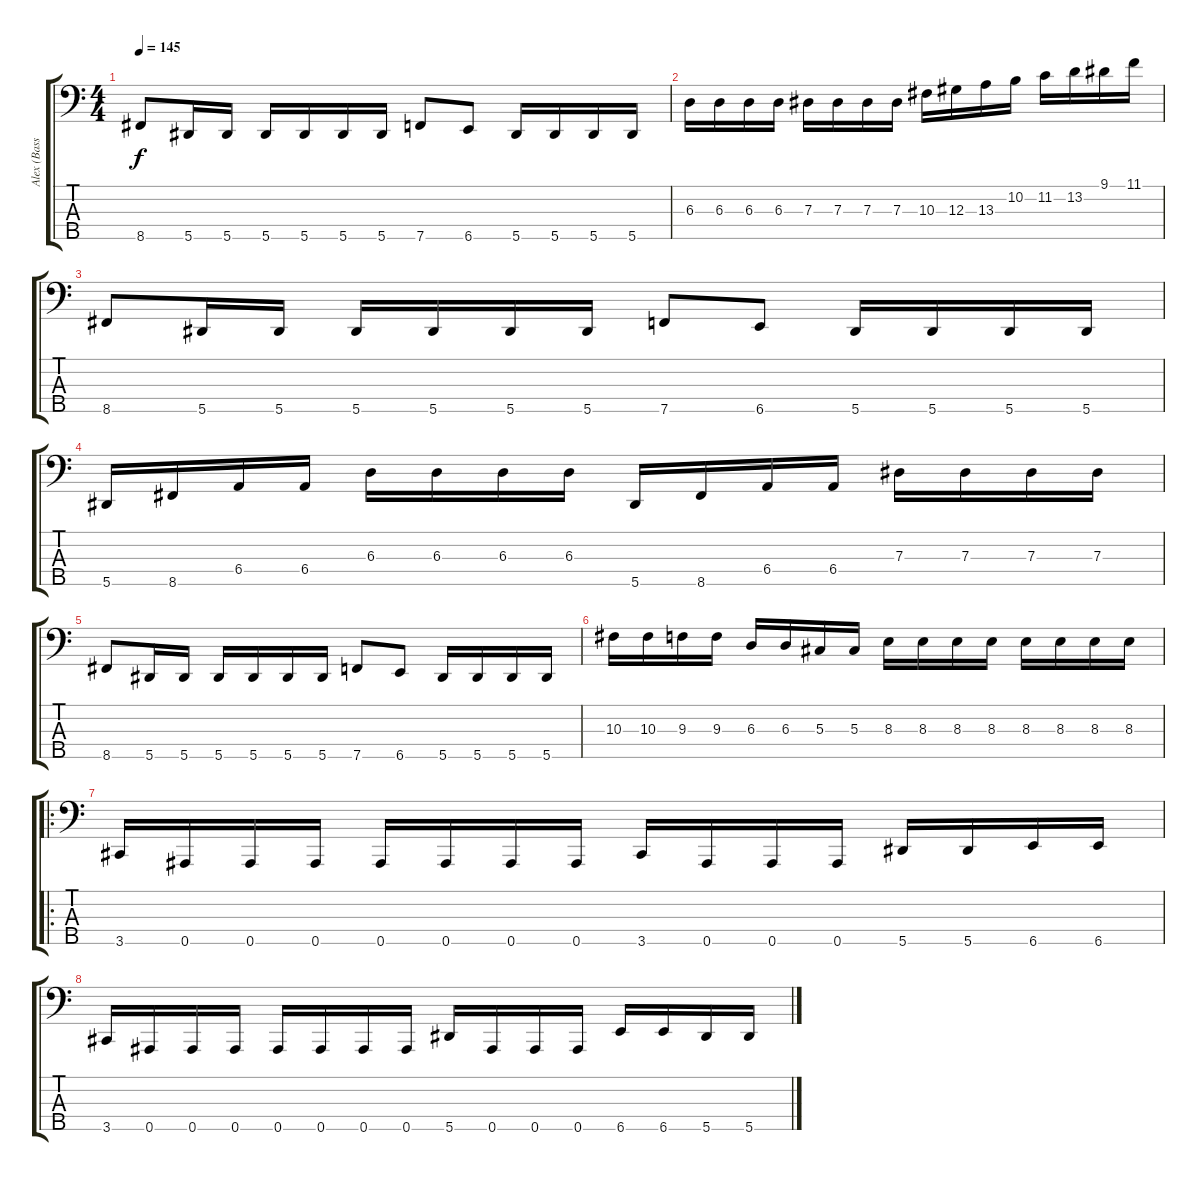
\track ("Alex (Bass)" "Alex (Bass") {instrument electricbassfinger}
\staff {score tabs}
\tuning (Gb2 Db2 Ab1 Eb1 Bb0) {hide}
\ts (4 4)
\tempo 145
\clef f4
\ks c
8.5.8{dy f} 5.5.16 5.5.16 5.5.16 5.5.16 5.5.16 5.5.16 7.5.8 6.5.8 5.5.16 5.5.16 5.5.16 5.5.16 |
6.3.16 6.3.16 6.3.16 6.3.16 7.3.16 7.3.16 7.3.16 7.3.16 10.3.16 12.3.16 13.3.16 10.2.16 11.2.16 13.2.16 9.1.16 11.1.16 |
8.5.8 5.5.16 5.5.16 5.5.16 5.5.16 5.5.16 5.5.16 7.5.8 6.5.8 5.5.16 5.5.16 5.5.16 5.5.16 |
5.5.16 8.5.16 6.4.16 6.4.16 6.3.16 6.3.16 6.3.16 6.3.16 5.5.16 8.5.16 6.4.16 6.4.16 7.3.16 7.3.16 7.3.16 7.3.16 |
8.5.8 5.5.16 5.5.16 5.5.16 5.5.16 5.5.16 5.5.16 7.5.8 6.5.8 5.5.16 5.5.16 5.5.16 5.5.16 |
10.3.16 10.3.16 9.3.16 9.3.16 6.3.16 6.3.16 5.3.16 5.3.16 8.3.16 8.3.16 8.3.16 8.3.16 8.3.16 8.3.16 8.3.16 8.3.16 |
\ro
3.5.16 0.5.16 0.5.16 0.5.16 0.5.16 0.5.16 0.5.16 0.5.16 3.5.16 0.5.16 0.5.16 0.5.16 5.5.16 5.5.16 6.5.16 6.5.16 |
3.5.16 0.5.16 0.5.16 0.5.16 0.5.16 0.5.16 0.5.16 0.5.16 5.5.16 0.5.16 0.5.16 0.5.16 6.5.16 6.5.16 5.5.16 5.5.16
